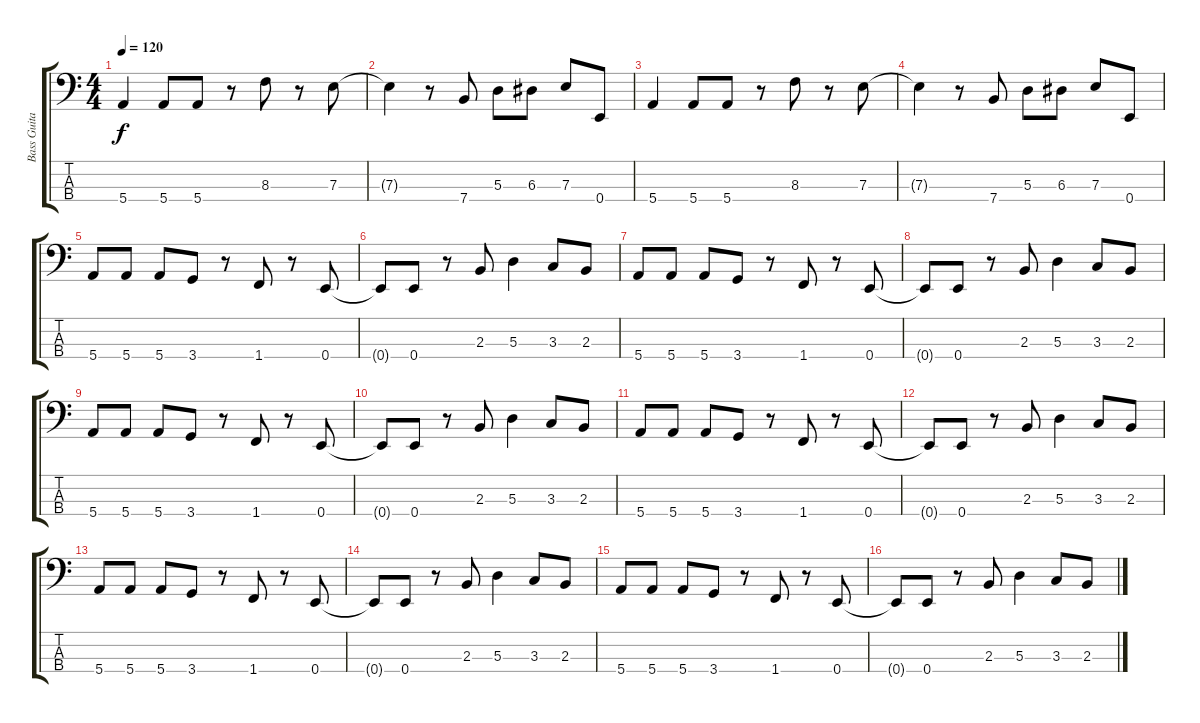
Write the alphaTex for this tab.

\track ("Bass Guitar" "Bass Guita") {instrument electricbassfinger}
\staff {score tabs}
\tuning (G2 D2 A1 E1) {hide}
\ts (4 4)
\tempo 120
\clef f4
\ks c
5.4.4{dy f} 5.4.8 5.4.8 r.8 8.3.8 r.8 7.3.8 |
7.3{t}.4 r.8 7.4.8 5.3.8 6.3.8 7.3.8 0.4.8 |
5.4.4 5.4.8 5.4.8 r.8 8.3.8 r.8 7.3.8 |
7.3{t}.4 r.8 7.4.8 5.3.8 6.3.8 7.3.8 0.4.8 |
5.4.8 5.4.8 5.4.8 3.4.8 r.8 1.4.8 r.8 0.4.8 |
0.4{t}.8 0.4.8 r.8 2.3.8 5.3.4 3.3.8 2.3.8 |
5.4.8 5.4.8 5.4.8 3.4.8 r.8 1.4.8 r.8 0.4.8 |
0.4{t}.8 0.4.8 r.8 2.3.8 5.3.4 3.3.8 2.3.8 |
5.4.8 5.4.8 5.4.8 3.4.8 r.8 1.4.8 r.8 0.4.8 |
0.4{t}.8 0.4.8 r.8 2.3.8 5.3.4 3.3.8 2.3.8 |
5.4.8 5.4.8 5.4.8 3.4.8 r.8 1.4.8 r.8 0.4.8 |
0.4{t}.8 0.4.8 r.8 2.3.8 5.3.4 3.3.8 2.3.8 |
5.4.8 5.4.8 5.4.8 3.4.8 r.8 1.4.8 r.8 0.4.8 |
0.4{t}.8 0.4.8 r.8 2.3.8 5.3.4 3.3.8 2.3.8 |
5.4.8 5.4.8 5.4.8 3.4.8 r.8 1.4.8 r.8 0.4.8 |
0.4{t}.8 0.4.8 r.8 2.3.8 5.3.4 3.3.8 2.3.8
